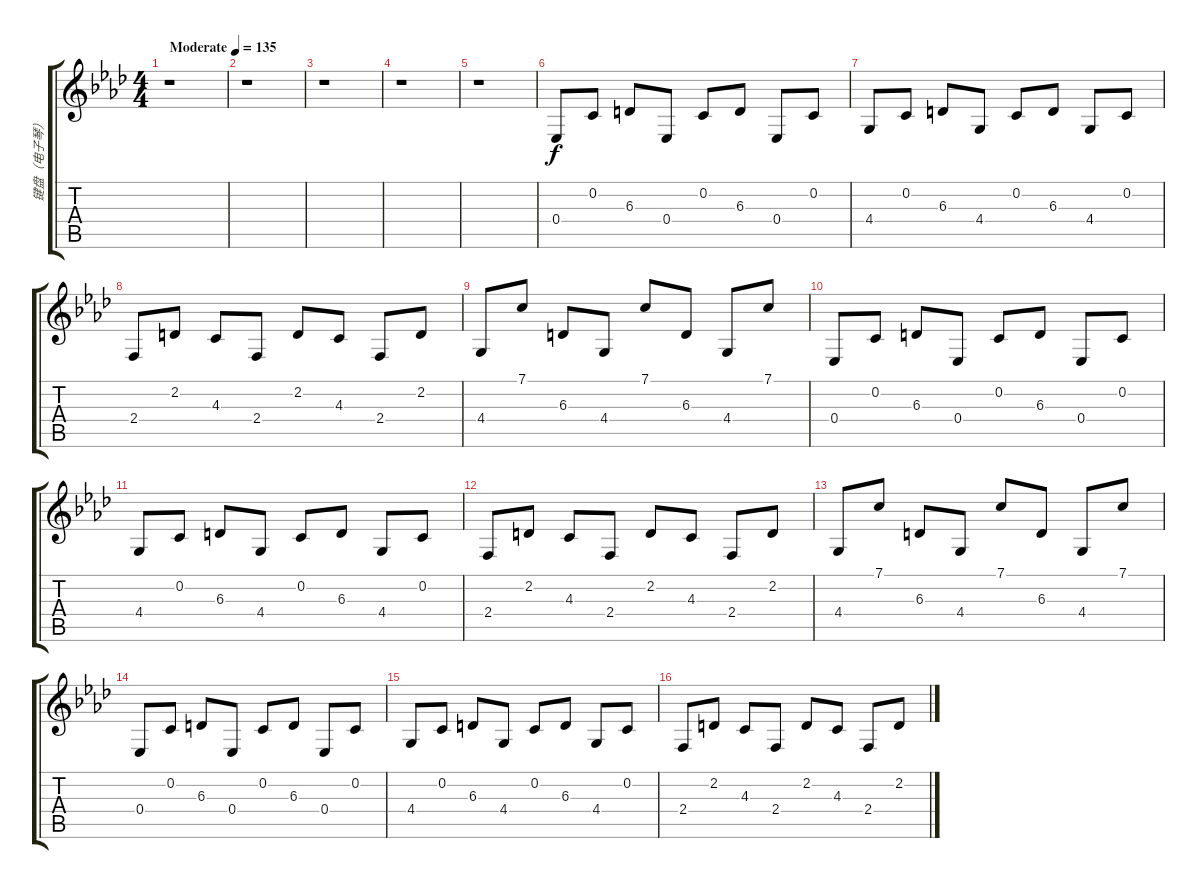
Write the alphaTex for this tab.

\track ("键盘（电子琴）" "键盘（电子琴）") {instrument electricgrandpiano}
\staff {score tabs}
\tuning (F4 C4 Ab3 Eb3 Bb2 F2) {hide}
\ts (4 4)
\tempo (135 "Moderate")
\clef g2
\ks ab
r.1{dy f instrument electricgrandpiano} |
r.1 |
r.1 |
r.1 |
r.1 |
0.4.8 0.2.8 6.3.8 0.4.8 0.2.8 6.3.8 0.4.8 0.2.8 |
4.4.8 0.2.8 6.3.8 4.4.8 0.2.8 6.3.8 4.4.8 0.2.8 |
2.4.8 2.2.8 4.3.8 2.4.8 2.2.8 4.3.8 2.4.8 2.2.8 |
4.4.8 7.1.8 6.3.8 4.4.8 7.1.8 6.3.8 4.4.8 7.1.8 |
0.4.8 0.2.8 6.3.8 0.4.8 0.2.8 6.3.8 0.4.8 0.2.8 |
4.4.8 0.2.8 6.3.8 4.4.8 0.2.8 6.3.8 4.4.8 0.2.8 |
2.4.8 2.2.8 4.3.8 2.4.8 2.2.8 4.3.8 2.4.8 2.2.8 |
4.4.8 7.1.8 6.3.8 4.4.8 7.1.8 6.3.8 4.4.8 7.1.8 |
0.4.8 0.2.8 6.3.8 0.4.8 0.2.8 6.3.8 0.4.8 0.2.8 |
4.4.8 0.2.8 6.3.8 4.4.8 0.2.8 6.3.8 4.4.8 0.2.8 |
2.4.8 2.2.8 4.3.8 2.4.8 2.2.8 4.3.8 2.4.8 2.2.8
